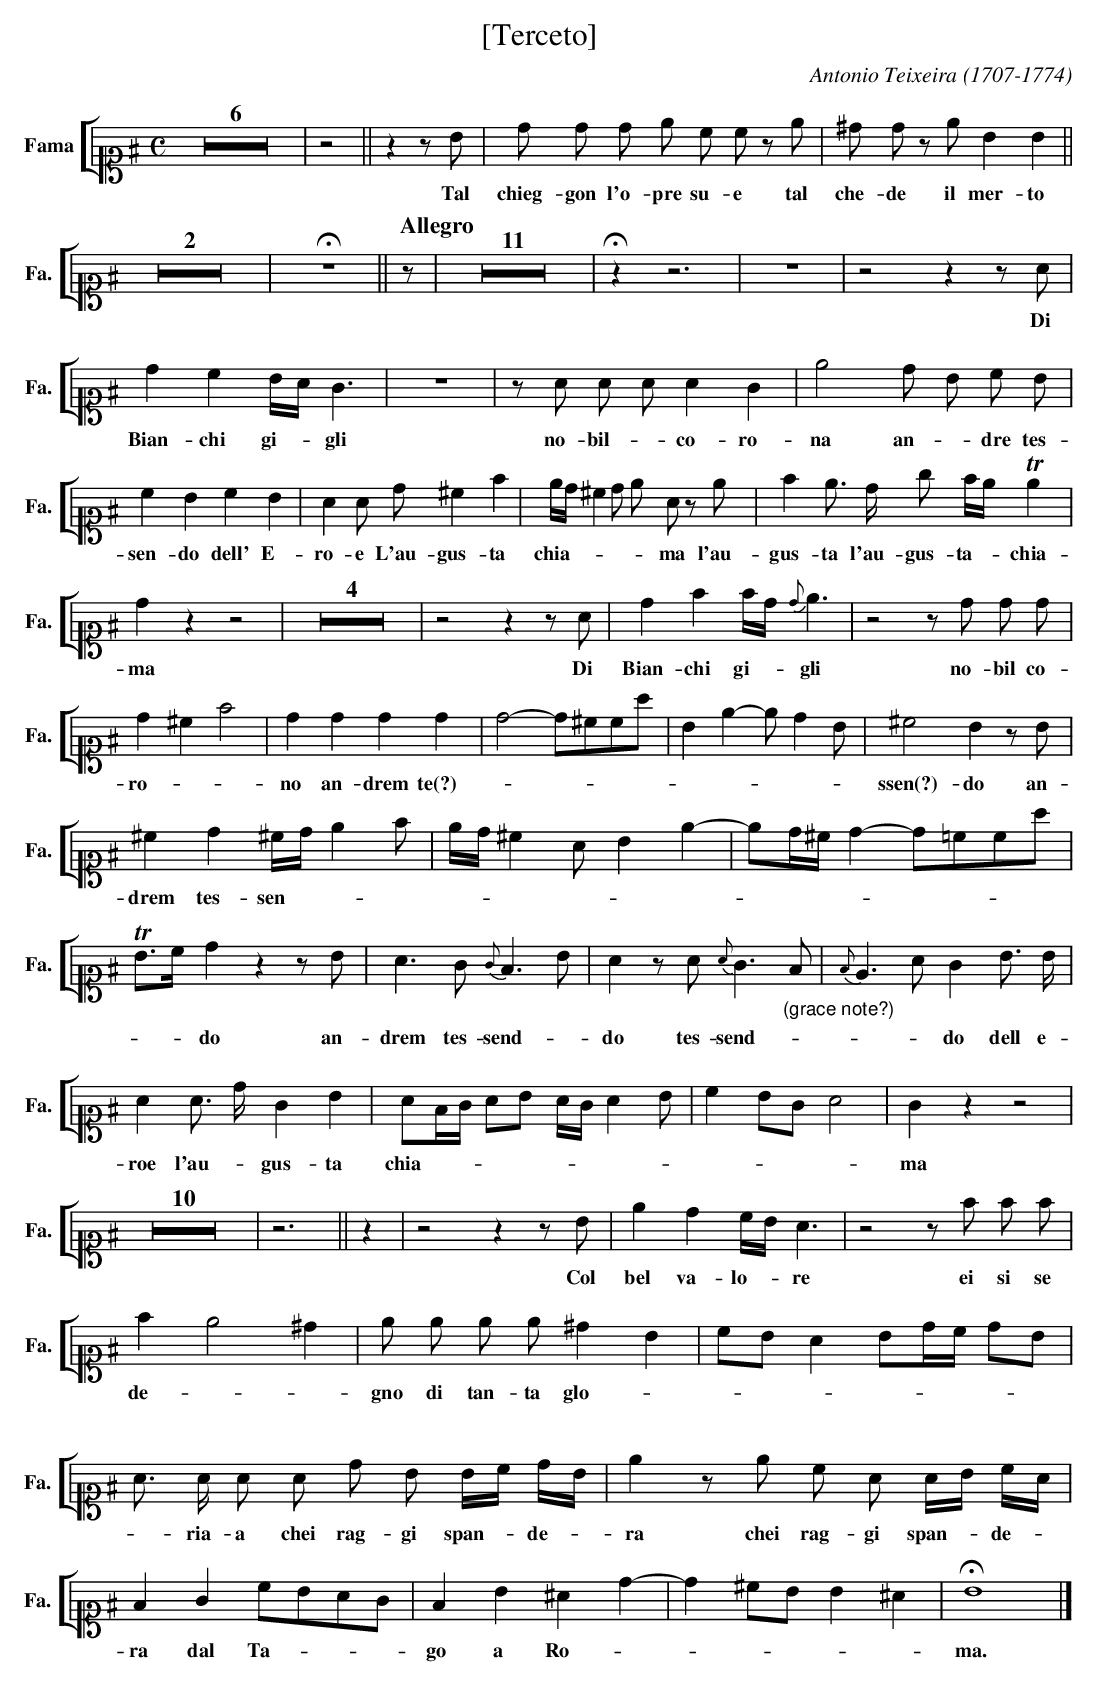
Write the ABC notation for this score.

X:1
T:[Terceto]
C:Antonio Teixeira (1707-1774)
M:C
L:1/4
K:G
V: 11 clef=alto1 name="Fama" sname="Fa."
%%staves [ 11 ]
     Z6 | z2 || [L:1/8] z2zB | d d d e c c z e | ^d d z e B2 B2 [L:1/4] || Z2 | !fermata!z4  || \
w: Tal chieg-gon l'o-pre su-e tal che-de il mer-to
[Q: "Allegro"] z/ | Z11 | !fermata!zz3 | z4| z2zz/A/ | dcB//A//G3/2 | z4 | z/A/ A/ A/  A-G| e2 d/ B/ c/ B/ | cBcB| A A/ \
w: Di Bian-chi gi--gli no-bil-- co-ro-na an--dre tes-sen-do dell' E-ro-e
     d/^cf| e//d// ^c d/ e/ A/ z/ e/ | f e/> d/ g/ f//e// !trill!e | dzz2|Z4| z2zz/ \
w: L'au-gus-ta chia-----ma l'au-gus-ta l'au-gus-ta-- chia-ma
     A/| df f//d//{d}e3/2 | z2 z/ \
w: Di Bian-chi gi--gli
     d/ d/ d/ | d^c f2| dddd| d2-d/^c/c/a/| Be-e/dB/ | ^c2Bz/ \
w: no-bil co-ro---no an-drem te(?)-----------ssen(?)-do ...
     B/ | ^cd^c//d// ef/ | e//d//^cA/Be-|e/d//^c// d-d/=c/c/a/ | !trill!B/>c/ dz \
w: an-drem tes-sen--------------------do
     z/B/ | A>G{G}F>B |  Az/ \
w: an-drem tes-send--do
     A/{A}G>"_(grace note?)"F | {F}E>A GB/> B/|AA/> d/ GB| A/F//G// A/B/ A//G// AB/ | cB/G/ A2|G zz2| \
w: tes-send----do dell e-roe l'au--gus-ta chia-------------ma
     Z10 | z3 || z | z2zz/B/ | edc//B//A3/2 | \
w: Col bel va-lo--re
     z2 z/ f/ f/ f/ | fe2^d | e/ e/ e/ e/ ^dB| c/B/ A B/d//c// d/B/ | A/> A/ A/ A/ d/ B/ B//c// d//B// | e \
w:ei si se de---gno di tan-ta glo-----------ria-a chei rag-gi span--de--ra
     z/ e/ c/ A/ A//B// c//A// | FG c/B/A/G/| FB ^Ad-|d ^c/B/ B ^A | !fermata!B4 |]  \
w: chei rag-gi span--de--ra dal Ta----go a Ro-------ma.
